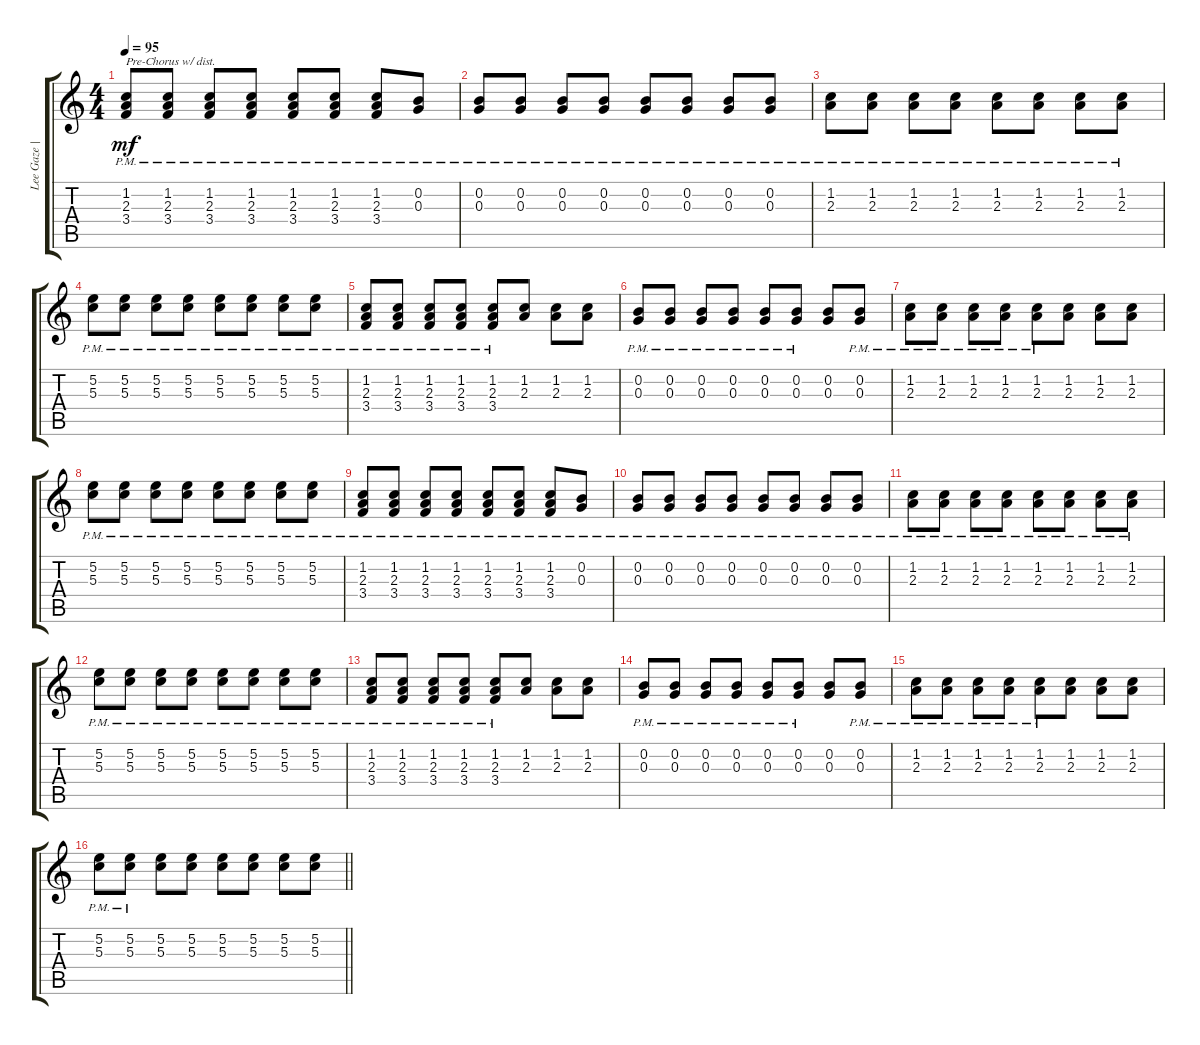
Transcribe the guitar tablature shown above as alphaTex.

\track ("Lee Gaze | Lead" "Lee Gaze |") {instrument electricguitarjazz}
\staff {score tabs}
\tuning (E4 B3 G3 D3 A2 D2) {hide}
\ts (4 4)
\tempo 95
\clef g2
\ks c
(1.2{pm} 2.3{pm} 3.4{pm}).8{txt "Pre-Chorus w/ dist." dy mf instrument distortionguitar} (1.2{pm} 2.3{pm} 3.4{pm}).8 (1.2{pm} 2.3{pm} 3.4{pm}).8 (1.2{pm} 2.3{pm} 3.4{pm}).8 (1.2{pm} 2.3{pm} 3.4{pm}).8 (1.2{pm} 2.3{pm} 3.4{pm}).8 (1.2{pm} 2.3{pm} 3.4{pm}).8 (0.2{pm} 0.3{pm}).8 |
(0.2{pm} 0.3{pm}).8 (0.2{pm} 0.3{pm}).8 (0.2{pm} 0.3{pm}).8 (0.2{pm} 0.3{pm}).8 (0.2{pm} 0.3{pm}).8 (0.2{pm} 0.3{pm}).8 (0.2{pm} 0.3{pm}).8 (0.2{pm} 0.3{pm}).8 |
(1.2{pm} 2.3{pm}).8 (1.2{pm} 2.3{pm}).8 (1.2{pm} 2.3{pm}).8 (1.2{pm} 2.3{pm}).8 (1.2{pm} 2.3{pm}).8 (1.2{pm} 2.3{pm}).8 (1.2{pm} 2.3{pm}).8 (1.2{pm} 2.3{pm}).8 |
(5.2{pm} 5.3{pm}).8 (5.2{pm} 5.3{pm}).8 (5.2{pm} 5.3{pm}).8 (5.2{pm} 5.3{pm}).8 (5.2{pm} 5.3{pm}).8 (5.2{pm} 5.3{pm}).8 (5.2{pm} 5.3{pm}).8 (5.2{pm} 5.3{pm}).8 |
(1.2{pm} 2.3{pm} 3.4{pm}).8 (1.2{pm} 2.3{pm} 3.4{pm}).8 (1.2{pm} 2.3{pm} 3.4{pm}).8 (1.2{pm} 2.3{pm} 3.4{pm}).8 (1.2{pm} 2.3{pm} 3.4{pm}).8 (1.2 2.3).8 (1.2 2.3).8 (1.2 2.3).8 |
(0.2{pm} 0.3{pm}).8 (0.2{pm} 0.3{pm}).8 (0.2{pm} 0.3{pm}).8 (0.2{pm} 0.3{pm}).8 (0.2{pm} 0.3{pm}).8 (0.2{pm} 0.3{pm}).8 (0.2 0.3).8 (0.2{pm} 0.3{pm}).8 |
(1.2{pm} 2.3{pm}).8 (1.2{pm} 2.3{pm}).8 (1.2{pm} 2.3{pm}).8 (1.2{pm} 2.3{pm}).8 (1.2{pm} 2.3{pm}).8 (1.2 2.3).8 (1.2 2.3).8 (1.2 2.3).8 |
(5.2{pm} 5.3{pm}).8 (5.2{pm} 5.3{pm}).8 (5.2{pm} 5.3{pm}).8 (5.2{pm} 5.3{pm}).8 (5.2{pm} 5.3{pm}).8 (5.2{pm} 5.3{pm}).8 (5.2{pm} 5.3{pm}).8 (5.2{pm} 5.3{pm}).8 |
(1.2{pm} 2.3{pm} 3.4{pm}).8 (1.2{pm} 2.3{pm} 3.4{pm}).8 (1.2{pm} 2.3{pm} 3.4{pm}).8 (1.2{pm} 2.3{pm} 3.4{pm}).8 (1.2{pm} 2.3{pm} 3.4{pm}).8 (1.2{pm} 2.3{pm} 3.4{pm}).8 (1.2{pm} 2.3{pm} 3.4{pm}).8 (0.2{pm} 0.3{pm}).8 |
(0.2{pm} 0.3{pm}).8 (0.2{pm} 0.3{pm}).8 (0.2{pm} 0.3{pm}).8 (0.2{pm} 0.3{pm}).8 (0.2{pm} 0.3{pm}).8 (0.2{pm} 0.3{pm}).8 (0.2{pm} 0.3{pm}).8 (0.2{pm} 0.3{pm}).8 |
(1.2{pm} 2.3{pm}).8 (1.2{pm} 2.3{pm}).8 (1.2{pm} 2.3{pm}).8 (1.2{pm} 2.3{pm}).8 (1.2{pm} 2.3{pm}).8 (1.2{pm} 2.3{pm}).8 (1.2{pm} 2.3{pm}).8 (1.2{pm} 2.3{pm}).8 |
(5.2{pm} 5.3{pm}).8 (5.2{pm} 5.3{pm}).8 (5.2{pm} 5.3{pm}).8 (5.2{pm} 5.3{pm}).8 (5.2{pm} 5.3{pm}).8 (5.2{pm} 5.3{pm}).8 (5.2{pm} 5.3{pm}).8 (5.2{pm} 5.3{pm}).8 |
(1.2{pm} 2.3{pm} 3.4{pm}).8 (1.2{pm} 2.3{pm} 3.4{pm}).8 (1.2{pm} 2.3{pm} 3.4{pm}).8 (1.2{pm} 2.3{pm} 3.4{pm}).8 (1.2{pm} 2.3{pm} 3.4{pm}).8 (1.2 2.3).8 (1.2 2.3).8 (1.2 2.3).8 |
(0.2{pm} 0.3{pm}).8 (0.2{pm} 0.3{pm}).8 (0.2{pm} 0.3{pm}).8 (0.2{pm} 0.3{pm}).8 (0.2{pm} 0.3{pm}).8 (0.2{pm} 0.3{pm}).8 (0.2 0.3).8 (0.2{pm} 0.3{pm}).8 |
(1.2{pm} 2.3{pm}).8 (1.2{pm} 2.3{pm}).8 (1.2{pm} 2.3{pm}).8 (1.2{pm} 2.3{pm}).8 (1.2{pm} 2.3{pm}).8 (1.2 2.3).8 (1.2 2.3).8 (1.2 2.3).8 |
\barLineRight lightlight
(5.2{pm} 5.3{pm}).8 (5.2{pm} 5.3{pm}).8 (5.2 5.3).8 (5.2 5.3).8 (5.2 5.3).8 (5.2 5.3).8 (5.2 5.3).8 (5.2 5.3).8
